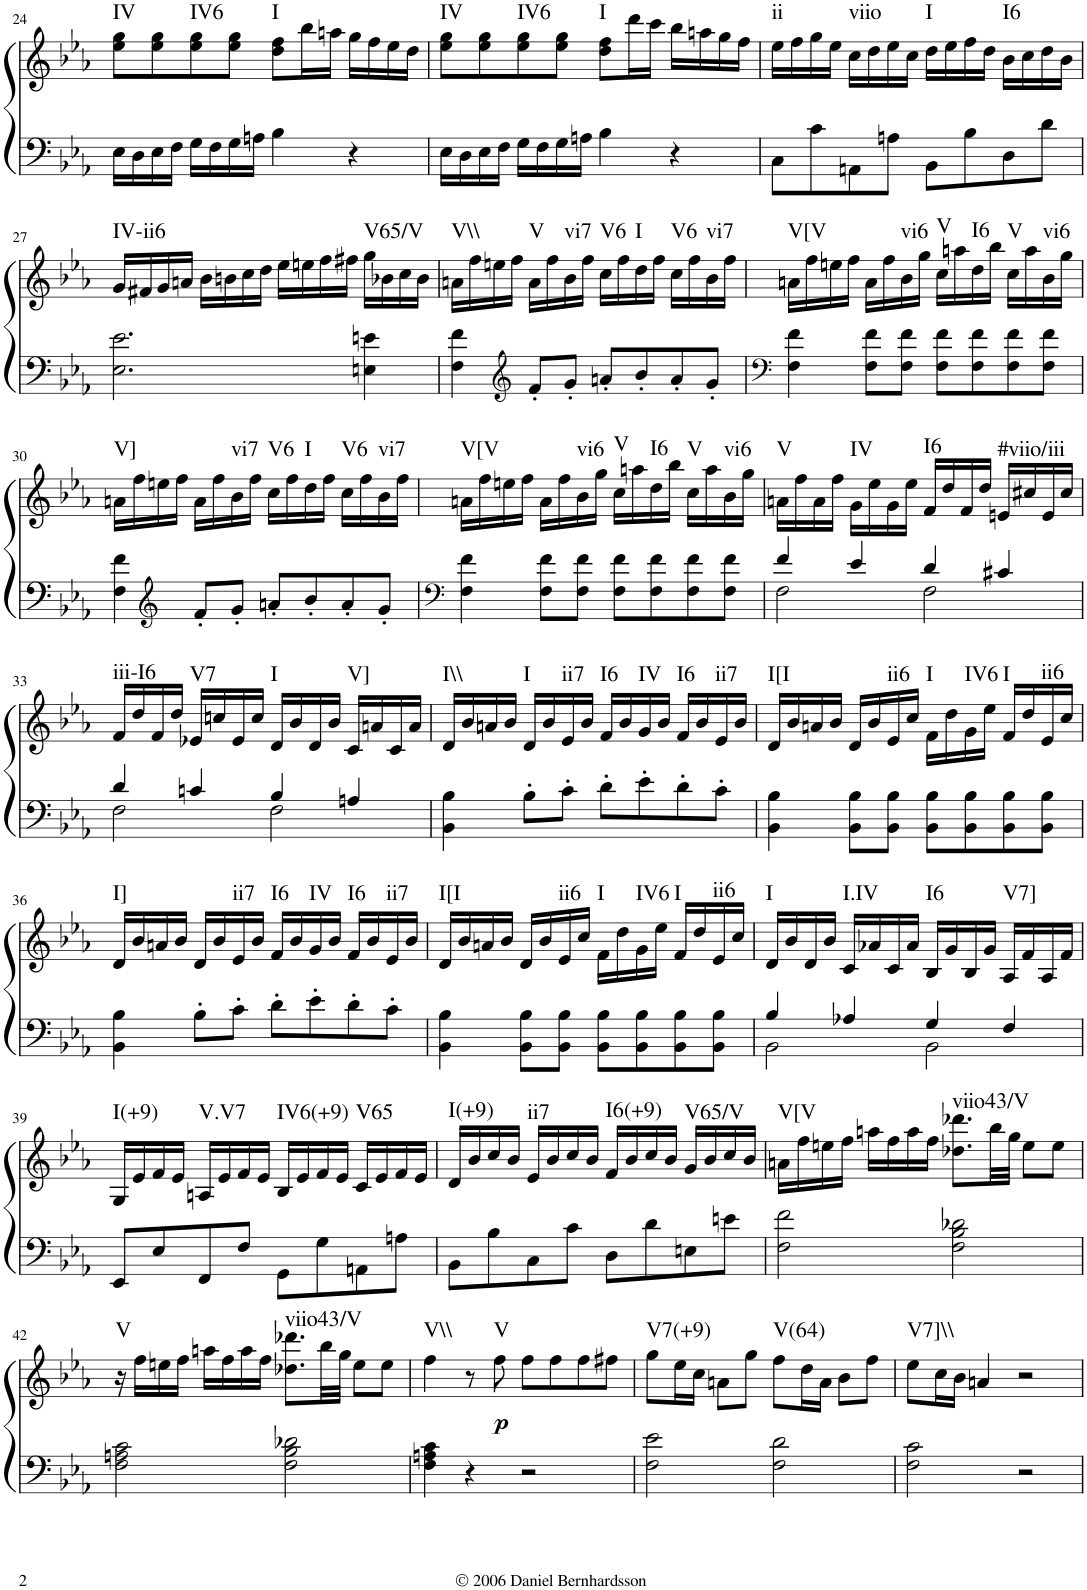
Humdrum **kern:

**kern	**kern	**dynam	**harte
*part1	*part1	*part1	*part1
*staff2	*staff1	*staff1/2	*
*I"Piano	*	*	*
*I'Pno.	*	*	*
!!LO:PB:g=z
*clefF4	*clefG2	*	*
*k[b-e-a-]	*k[b-e-a-]	*	*
*E-:	*E-:	*	*
*M4/4	*M4/4	*	*
*met(c)	*met(c)	*	*
=24	=24	=24	=24
!	!	!	!LO:H:kt=IV
16E-\LL	8ee-\ 8gg\L	.	N
16D\	.	.	.
16E-\	8ee-\ 8gg\	.	.
16F\JJ	.	.	.
!	!	!	!LO:H:kt=IV6
16G\LL	8ee-\ 8gg\	.	N
16F\	.	.	.
16G\	8ee-\ 8gg\J	.	.
16An\JJ	.	.	.
!	!	!	!LO:H:kt=I
4B-\	8dd\ 8ff\L	.	N
.	16bb-\L	.	.
.	16aan\JJ	.	.
4r	16gg\LL	.	.
.	16ff\	.	.
.	16ee-\	.	.
.	16dd\JJ	.	.
=25	=25	=25	=25
!	!	!	!LO:H:kt=IV
16E-\LL	8ee-\ 8gg\L	.	N
16D\	.	.	.
16E-\	8ee-\ 8gg\	.	.
16F\JJ	.	.	.
!	!	!	!LO:H:kt=IV6
16G\LL	8ee-\ 8gg\	.	N
16F\	.	.	.
16G\	8ee-\ 8gg\J	.	.
16An\JJ	.	.	.
!	!	!	!LO:H:kt=I
4B-\	8dd\ 8ff\L	.	N
.	16ddd\L	.	.
.	16ccc\JJ	.	.
4r	16bb-\LL	.	.
.	16aan\	.	.
.	16gg\	.	.
.	16ff\JJ	.	.
=26	=26	=26	=26
!	!	!	!LO:H:kt=ii
8C\L	16ee-\LL	.	N
.	16ff\	.	.
8c\	16gg\	.	.
.	16ee-\JJ	.	.
!	!	!	!LO:H:kt=viio
8AAn\	16cc\LL	.	N
.	16dd\	.	.
8An\J	16ee-\	.	.
.	16cc\JJ	.	.
!	!	!	!LO:H:kt=I
8BB-\L	16dd\LL	.	N
.	16ee-\	.	.
8B-\	16ff\	.	.
.	16dd\JJ	.	.
!	!	!	!LO:H:kt=I6
8D\	16b-\LL	.	N
.	16cc\	.	.
8d\J	16dd\	.	.
.	16b-\JJ	.	.
!!LO:LB:g=z
=27	=27	=27	=27
!	!	!	!LO:H:kt=IV-ii6
2.E-\ 2.e-\	16g/LL	.	N
.	16f#X/	.	.
.	16g/	.	.
.	16an/JJ	.	.
.	16b-\LL	.	.
.	16bn\	.	.
.	16cc\	.	.
.	16dd\JJ	.	.
.	16ee-\LL	.	.
.	16een\	.	.
.	16ff\	.	.
.	16ff#X\JJ	.	.
!	!	!	!LO:H:kt=V65/V
4En\ 4en\	16gg\LL	.	N
.	16b-X\	.	.
.	16cc\	.	.
.	16b-\JJ	.	.
=28	=28	=28	=28
!	!	!	!LO:H:kt=V\\
4F\ 4f\	16an\LL	.	N
.	16ff\	.	.
.	16een\	.	.
*clefG2	*	*	*
.	16ff\JJ	.	.
!	!	!	!LO:H:kt=V
8f'/L	16a\LL	.	N
.	16ff\	.	.
!	!	!	!LO:H:kt=vi7
8g'/J	16b-\	.	N
.	16ff\JJ	.	.
!	!	!	!LO:H:kt=V6
8an'/L	16cc\LL	.	N
.	16ff\	.	.
!	!	!	!LO:H:kt=I
8b-'/	16dd\	.	N
.	16ff\JJ	.	.
!	!	!	!LO:H:kt=V6
8a'/	16cc\LL	.	N
.	16ff\	.	.
!	!	!	!LO:H:kt=vi7
8g'/J	16b-\	.	N
.	16ff\JJ	.	.
=29	=29	=29	=29
*clefF4	*	*	*
!	!	!	!LO:H:kt=V[V
4F\ 4f\	16an\LL	.	N
.	16ff\	.	.
.	16een\	.	.
.	16ff\JJ	.	.
8F\ 8f\L	16a\LL	.	.
.	16ff\	.	.
!	!	!	!LO:H:kt=vi6
8F\ 8f\J	16b-\	.	N
.	16gg\JJ	.	.
!	!	!	!LO:H:kt=V
8F\ 8f\L	16cc\LL	.	N
.	16aan\	.	.
!	!	!	!LO:H:kt=I6
8F\ 8f\	16dd\	.	N
.	16bb-\JJ	.	.
!	!	!	!LO:H:kt=V
8F\ 8f\	16cc\LL	.	N
.	16aa\	.	.
!	!	!	!LO:H:kt=vi6
8F\ 8f\J	16b-\	.	N
.	16gg\JJ	.	.
!!LO:LB:g=z
=30	=30	=30	=30
!	!	!	!LO:H:kt=V]
4F\ 4f\	16an\LL	.	N
.	16ff\	.	.
*clefG2	*	*	*
.	16een\	.	.
.	16ff\JJ	.	.
8f'/L	16a\LL	.	.
.	16ff\	.	.
!	!	!	!LO:H:kt=vi7
8g'/J	16b-\	.	N
.	16ff\JJ	.	.
!	!	!	!LO:H:kt=V6
8an'/L	16cc\LL	.	N
.	16ff\	.	.
!	!	!	!LO:H:kt=I
8b-'/	16dd\	.	N
.	16ff\JJ	.	.
!	!	!	!LO:H:kt=V6
8a'/	16cc\LL	.	N
.	16ff\	.	.
!	!	!	!LO:H:kt=vi7
8g'/J	16b-\	.	N
.	16ff\JJ	.	.
=31	=31	=31	=31
*clefF4	*	*	*
!	!	!	!LO:H:kt=V[V
4F\ 4f\	16an\LL	.	N
.	16ff\	.	.
.	16een\	.	.
.	16ff\JJ	.	.
8F\ 8f\L	16a\LL	.	.
.	16ff\	.	.
!	!	!	!LO:H:kt=vi6
8F\ 8f\J	16b-\	.	N
.	16gg\JJ	.	.
!	!	!	!LO:H:kt=V
8F\ 8f\L	16cc\LL	.	N
.	16aan\	.	.
!	!	!	!LO:H:kt=I6
8F\ 8f\	16dd\	.	N
.	16bb-\JJ	.	.
!	!	!	!LO:H:kt=V
8F\ 8f\	16cc\LL	.	N
.	16aa\	.	.
!	!	!	!LO:H:kt=vi6
8F\ 8f\J	16b-\	.	N
.	16gg\JJ	.	.
=32	=32	=32	=32
*^	*	*	*
!	!	!	!	!LO:H:kt=V
4f/	2F\	16an\LL	.	N
.	.	16ff\	.	.
.	.	16a\	.	.
.	.	16ff\JJ	.	.
!	!	!	!	!LO:H:kt=IV
4e-/	.	16g\LL	.	N
.	.	16ee-\	.	.
.	.	16g\	.	.
.	.	16ee-\JJ	.	.
!	!	!	!	!LO:H:kt=I6
4d/	2F\	16f/LL	.	N
.	.	16dd/	.	.
.	.	16f/	.	.
.	.	16dd/JJ	.	.
!	!	!	!	!LO:H:kt=#viio/iii
4c#X/	.	16en/LL	.	N
.	.	16cc#X/	.	.
.	.	16e/	.	.
.	.	16cc#/JJ	.	.
!!LO:LB:g=z
=33	=33	=33	=33	=33
!	!	!	!	!LO:H:kt=iii-I6
4d/	2F\	16f/LL	.	N
.	.	16dd/	.	.
.	.	16f/	.	.
.	.	16dd/JJ	.	.
!	!	!	!	!LO:H:kt=V7
4cn/	.	16e-X/LL	.	N
.	.	16ccn/	.	.
.	.	16e-/	.	.
.	.	16cc/JJ	.	.
!	!	!	!	!LO:H:kt=I
4B-/	2F\	16d/LL	.	N
.	.	16b-/	.	.
.	.	16d/	.	.
.	.	16b-/JJ	.	.
!	!	!	!	!LO:H:kt=V]
4An/	.	16c/LL	.	N
.	.	16an/	.	.
.	.	16c/	.	.
.	.	16a/JJ	.	.
*v	*v	*	*	*
=34	=34	=34	=34
!	!	!	!LO:H:kt=I\\
4BB-\ 4B-\	16d/LL	.	N
.	16b-/	.	.
.	16an/	.	.
.	16b-/JJ	.	.
!	!	!	!LO:H:kt=I
8B-'\L	16d/LL	.	N
.	16b-/	.	.
!	!	!	!LO:H:kt=ii7
8c'\J	16e-/	.	N
.	16b-/JJ	.	.
!	!	!	!LO:H:kt=I6
8d'\L	16f/LL	.	N
.	16b-/	.	.
!	!	!	!LO:H:kt=IV
8e-'\	16g/	.	N
.	16b-/JJ	.	.
!	!	!	!LO:H:kt=I6
8d'\	16f/LL	.	N
.	16b-/	.	.
!	!	!	!LO:H:kt=ii7
8c'\J	16e-/	.	N
.	16b-/JJ	.	.
=35	=35	=35	=35
!	!	!	!LO:H:kt=I[I
4BB-\ 4B-\	16d/LL	.	N
.	16b-/	.	.
.	16an/	.	.
.	16b-/JJ	.	.
8BB-\ 8B-\L	16d/LL	.	.
.	16b-/	.	.
!	!	!	!LO:H:kt=ii6
8BB-\ 8B-\J	16e-/	.	N
.	16cc/JJ	.	.
!	!	!	!LO:H:kt=I
8BB-\ 8B-\L	16f\LL	.	N
.	16dd\	.	.
!	!	!	!LO:H:kt=IV6
8BB-\ 8B-\	16g\	.	N
.	16ee-\JJ	.	.
!	!	!	!LO:H:kt=I
8BB-\ 8B-\	16f/LL	.	N
.	16dd/	.	.
!	!	!	!LO:H:kt=ii6
8BB-\ 8B-\J	16e-/	.	N
.	16cc/JJ	.	.
!!LO:LB:g=z
=36	=36	=36	=36
!	!	!	!LO:H:kt=I]
4BB-\ 4B-\	16d/LL	.	N
.	16b-/	.	.
.	16an/	.	.
.	16b-/JJ	.	.
8B-'\L	16d/LL	.	.
.	16b-/	.	.
!	!	!	!LO:H:kt=ii7
8c'\J	16e-/	.	N
.	16b-/JJ	.	.
!	!	!	!LO:H:kt=I6
8d'\L	16f/LL	.	N
.	16b-/	.	.
!	!	!	!LO:H:kt=IV
8e-'\	16g/	.	N
.	16b-/JJ	.	.
!	!	!	!LO:H:kt=I6
8d'\	16f/LL	.	N
.	16b-/	.	.
!	!	!	!LO:H:kt=ii7
8c'\J	16e-/	.	N
.	16b-/JJ	.	.
=37	=37	=37	=37
!	!	!	!LO:H:kt=I[I
4BB-\ 4B-\	16d/LL	.	N
.	16b-/	.	.
.	16an/	.	.
.	16b-/JJ	.	.
8BB-\ 8B-\L	16d/LL	.	.
.	16b-/	.	.
!	!	!	!LO:H:kt=ii6
8BB-\ 8B-\J	16e-/	.	N
.	16cc/JJ	.	.
!	!	!	!LO:H:kt=I
8BB-\ 8B-\L	16f\LL	.	N
.	16dd\	.	.
!	!	!	!LO:H:kt=IV6
8BB-\ 8B-\	16g\	.	N
.	16ee-\JJ	.	.
!	!	!	!LO:H:kt=I
8BB-\ 8B-\	16f/LL	.	N
.	16dd/	.	.
!	!	!	!LO:H:kt=ii6
8BB-\ 8B-\J	16e-/	.	N
.	16cc/JJ	.	.
=38	=38	=38	=38
*^	*	*	*
!	!	!	!	!LO:H:kt=I
4B-/	2BB-\	16d/LL	.	N
.	.	16b-/	.	.
.	.	16d/	.	.
.	.	16b-/JJ	.	.
!	!	!	!	!LO:H:kt=I.IV
4A-X/	.	16c/LL	.	N
.	.	16a-X/	.	.
.	.	16c/	.	.
.	.	16a-/JJ	.	.
!	!	!	!	!LO:H:kt=I6
4G/	2BB-\	16B-/LL	.	N
.	.	16g/	.	.
.	.	16B-/	.	.
.	.	16g/JJ	.	.
!	!	!	!	!LO:H:kt=V7]
4F/	.	16A-/LL	.	N
.	.	16f/	.	.
.	.	16A-/	.	.
.	.	16f/JJ	.	.
*v	*v	*	*	*
!!LO:LB:g=z
=39	=39	=39	=39
!	!	!	!LO:H:kt=I(+9)
8EE-/L	16G/LL	.	N
.	16e-/	.	.
8E-/	16f/	.	.
.	16e-/JJ	.	.
!	!	!	!LO:H:kt=V.V7
8FF/	16An/LL	.	N
.	16e-/	.	.
8F/J	16f/	.	.
.	16e-/JJ	.	.
!	!	!	!LO:H:kt=IV6(+9)
8GG\L	16B-/LL	.	N
.	16e-/	.	.
8G\	16f/	.	.
.	16e-/JJ	.	.
!	!	!	!LO:H:kt=V65
8AAn\	16c/LL	.	N
.	16e-/	.	.
8An\J	16f/	.	.
.	16e-/JJ	.	.
=40	=40	=40	=40
!	!	!	!LO:H:kt=I(+9)
8BB-\L	16d/LL	.	N
.	16b-/	.	.
8B-\	16cc/	.	.
.	16b-/JJ	.	.
!	!	!	!LO:H:kt=ii7
8C\	16e-/LL	.	N
.	16b-/	.	.
8c\J	16cc/	.	.
.	16b-/JJ	.	.
!	!	!	!LO:H:kt=I6(+9)
8D\L	16f/LL	.	N
.	16b-/	.	.
8d\	16cc/	.	.
.	16b-/JJ	.	.
!	!	!	!LO:H:kt=V65/V
8En\	16g/LL	.	N
.	16b-/	.	.
8en\J	16cc/	.	.
.	16b-/JJ	.	.
=41	=41	=41	=41
!	!	!	!LO:H:kt=V[V
2F\ 2f\	16an\LL	.	N
.	16ff\	.	.
.	16een\	.	.
.	16ff\JJ	.	.
.	16aan\LL	.	.
.	16ff\	.	.
.	16aa\	.	.
.	16ff\JJ	.	.
!	!	!	!LO:H:kt=viio43/V
2F\ 2B-\ 2d-X\	8.dd-X\ 8.ddd-X\L	.	N
.	32bb-\LL	.	.
.	32gg\JJJ	.	.
.	8ee\L	.	.
.	8ee\J	.	.
!!LO:LB:g=z
=42	=42	=42	=42
!	!	!	!LO:H:kt=V
2F\ 2An\ 2c\	16r	.	N
.	16ff\LL	.	.
.	16een\	.	.
.	16ff\JJ	.	.
.	16aan\LL	.	.
.	16ff\	.	.
.	16aa\	.	.
.	16ff\JJ	.	.
!	!	!	!LO:H:kt=viio43/V
2F\ 2B-\ 2d-X\	8.dd-X\ 8.ddd-X\L	.	N
.	32bb-\LL	.	.
.	32gg\JJJ	.	.
.	8ee\L	.	.
.	8ee\J	.	.
=43	=43	=43	=43
!	!	!	!LO:H:kt=V\\
4F\ 4An\ 4c\	4ff\	.	N
4r	8r	.	.
!	!	!LO:DY:b	!LO:H:kt=V
.	8ff\	p	N
2r	8ff\L	.	.
.	8ff\	.	.
.	8ff\	.	.
.	8ff#X\J	.	.
=44	=44	=44	=44
!	!	!	!LO:H:kt=V7(+9)
2F\ 2e-\	8gg\L	.	N
.	16ee-\L	.	.
.	16cc\JJ	.	.
.	8an\L	.	.
.	8gg\J	.	.
!	!	!	!LO:H:kt=V(64)
2F\ 2d\	8ff\L	.	N
.	16dd\L	.	.
.	16a\JJ	.	.
.	8b-\L	.	.
.	8ff\J	.	.
=45	=45	=45	=45
!	!	!	!LO:H:kt=V7]\\
2F\ 2c\	8ee-\L	.	N
.	16cc\L	.	.
.	16b-\JJ	.	.
.	4an/	.	.
2r	2r	.	.
=	=	=	=
*-	*-	*-	*-
